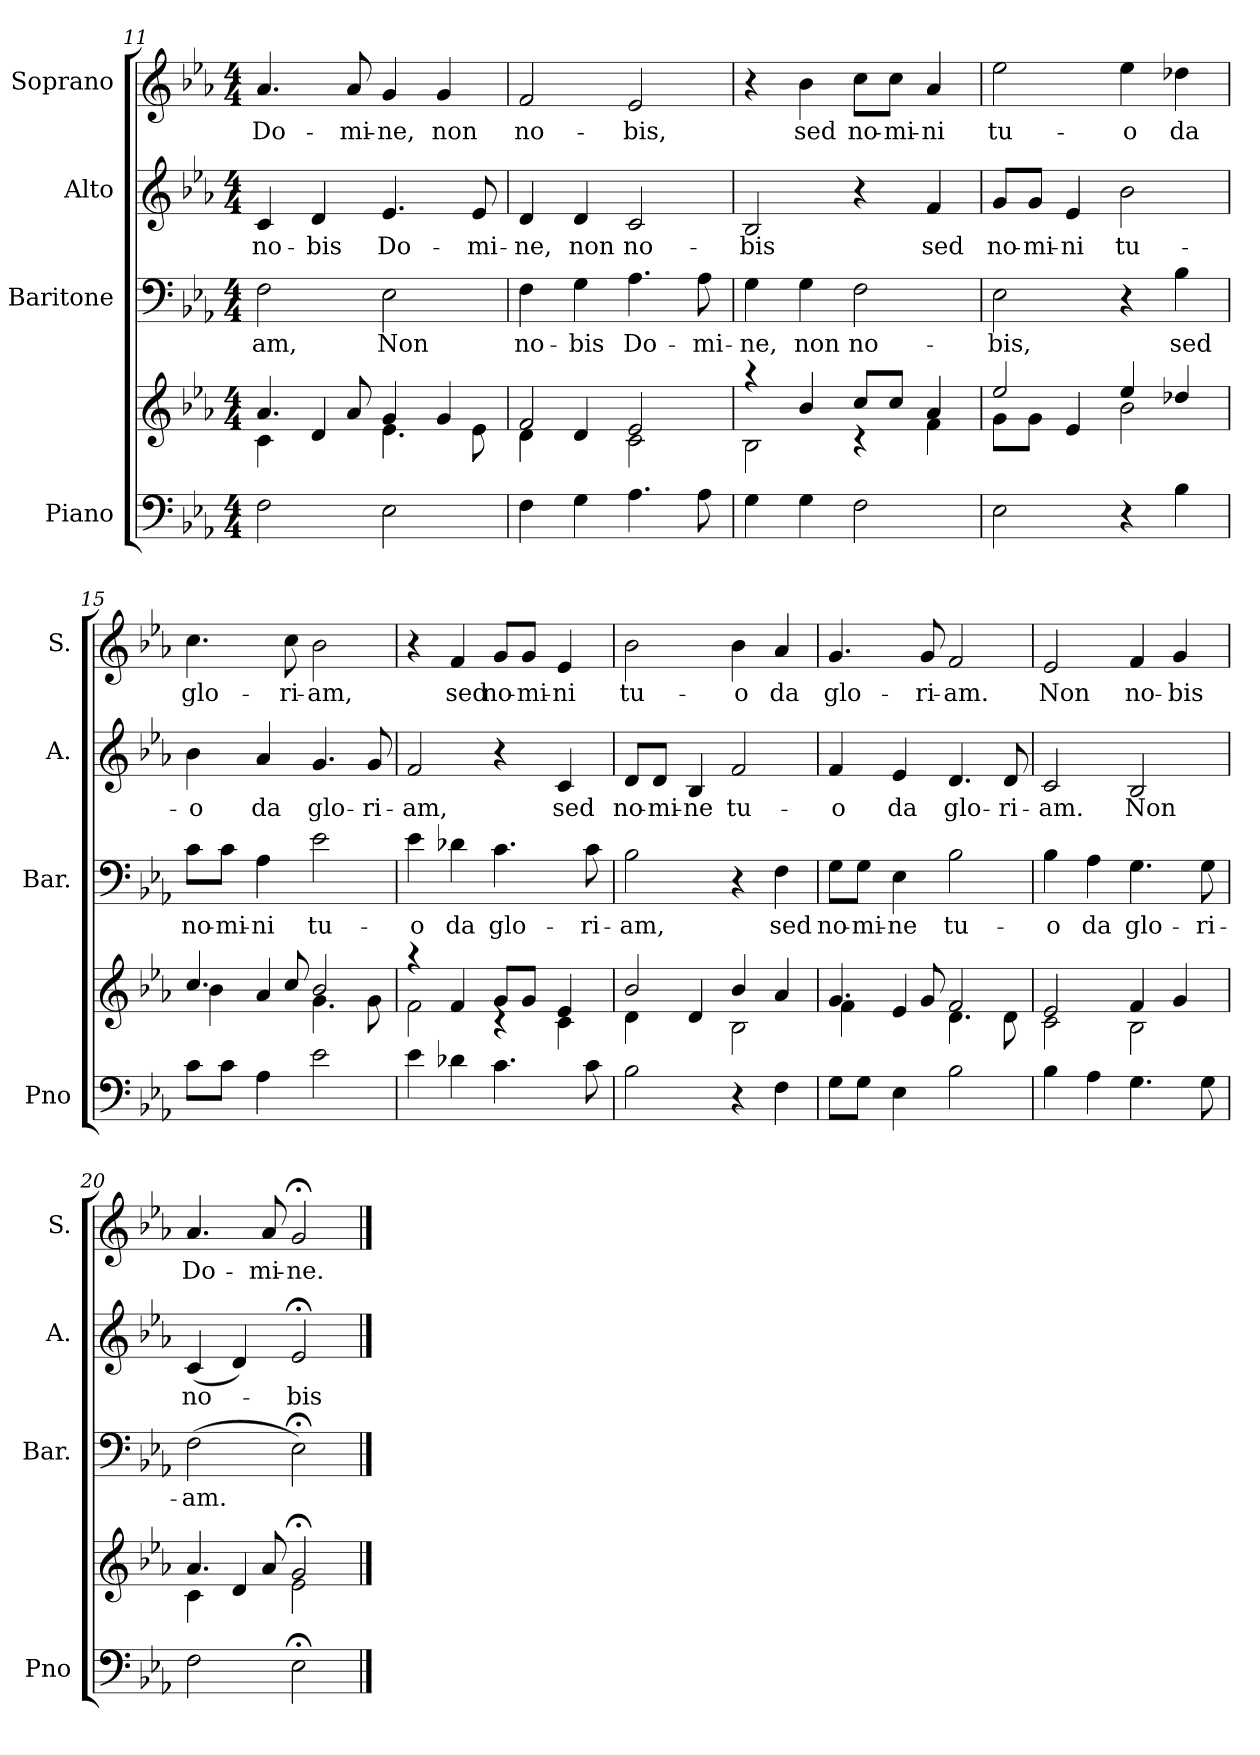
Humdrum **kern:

**kern	**kern	**kern	**text	**kern	**text	**kern	**text
*part4	*part4	*part3	*part3	*part2	*part2	*part1	*part1
*staff5	*staff4	*staff3	*staff3	*staff2	*staff2	*staff1	*staff1
*I"Piano	*	*I"Baritone	*	*I"Alto	*	*I"Soprano	*
*I'Pno	*	*I'Bar.	*	*I'A.	*	*I'S.	*
*clefF4	*clefG2	*clefF4	*	*clefG2	*	*clefG2	*
*k[b-e-a-]	*k[b-e-a-]	*k[b-e-a-]	*	*k[b-e-a-]	*	*k[b-e-a-]	*
*E-:	*E-:	*E-:	*	*E-:	*	*E-:	*
*M4/4	*M4/4	*M4/4	*	*M4/4	*	*M4/4	*
=11	=11	=11	=11	=11	=11	=11	=11
*	*^	*	*	*	*	*	*
!	!	!	!	!LO:LY:b	!	!LO:LY:b	!	!LO:LY:b
2F\	4.a-/	4c\	2F\	-am,	4c/	no-	4.a-/	Do-
!	!	!	!	!	!	!LO:LY:b	!	!
.	.	4d/	.	.	4d/	-bis	.	.
!	!	!	!	!	!	!	!	!LO:LY:b
.	8a-/	.	.	.	.	.	8a-/	-mi-
!	!	!	!	!LO:LY:b	!	!LO:LY:b	!	!LO:LY:b
2E-\	4g/	4.e-\	2E-\	Non	4.e-/	Do-	4g/	-ne,
!	!	!	!	!	!	!	!	!LO:LY:b
.	4g/	.	.	.	.	.	4g/	non
!	!	!	!	!	!	!LO:LY:b	!	!
.	.	8e-\	.	.	8e-/	-mi-	.	.
=12	=12	=12	=12	=12	=12	=12	=12	=12
!	!	!	!	!LO:LY:b	!	!LO:LY:b	!	!LO:LY:b
4F\	2f/	4d\	4F\	no-	4d/	-ne,	2f/	no-
!	!	!	!	!LO:LY:b	!	!LO:LY:b	!	!
4G\	.	4d/	4G\	-bis	4d/	non	.	.
!	!	!	!	!LO:LY:b	!	!LO:LY:b	!	!LO:LY:b
4.A-\	2e-/	2c\	4.A-\	Do-	2c/	no-	2e-/	-bis,
!	!	!	!	!LO:LY:b	!	!	!	!
8A-\	.	.	8A-\	-mi-	.	.	.	.
!!LO:LB:g=z
=13	=13	=13	=13	=13	=13	=13	=13	=13
!	!	!	!	!LO:LY:b	!	!LO:LY:b	!	!
4G\	4raa	2B-\	4G\	-ne,	2B-/	-bis	4r	.
!	!	!	!	!LO:LY:b	!	!	!	!LO:LY:b
4G\	4b-/	.	4G\	non	.	.	4b-\	sed
!	!	!	!	!LO:LY:b	!	!	!	!LO:LY:b
2F\	8cc/L	4rc	2F\	no-	4r	.	8cc\L	no-
!	!	!	!	!	!	!	!	!LO:LY:b
.	8cc/J	.	.	.	.	.	8cc\J	-mi-
!	!	!	!	!	!	!LO:LY:b	!	!LO:LY:b
.	4a-/	4f\	.	.	4f/	sed	4a-/	-ni
=14	=14	=14	=14	=14	=14	=14	=14	=14
!	!	!	!	!LO:LY:b	!	!LO:LY:b	!	!LO:LY:b
2E-\	2ee-/	8g\L	2E-\	-bis,	8g/L	no-	2ee-\	tu-
!	!	!	!	!	!	!LO:LY:b	!	!
.	.	8g\J	.	.	8g/J	-mi-	.	.
!	!	!	!	!	!	!LO:LY:b	!	!
.	.	4e-/	.	.	4e-/	-ni	.	.
!	!	!	!	!	!	!LO:LY:b	!	!LO:LY:b
4r	4ee-/	2b-\	4r	.	2b-\	tu-	4ee-\	-o
!	!	!	!	!LO:LY:b	!	!	!	!LO:LY:b
4B-\	4dd-X/	.	4B-\	sed	.	.	4dd-X\	da
=15	=15	=15	=15	=15	=15	=15	=15	=15
!	!	!	!	!LO:LY:b	!	!LO:LY:b	!	!LO:LY:b
8c\L	4.cc/	4b-\	8c\L	no-	4b-\	-o	4.cc\	glo-
!	!	!	!	!LO:LY:b	!	!	!	!
8c\J	.	.	8c\J	-mi-	.	.	.	.
!	!	!	!	!LO:LY:b	!	!LO:LY:b	!	!
4A-\	.	4a-/	4A-\	-ni	4a-/	da	.	.
!	!	!	!	!	!	!	!	!LO:LY:b
.	8cc/	.	.	.	.	.	8cc\	-ri-
!	!	!	!	!LO:LY:b	!	!LO:LY:b	!	!LO:LY:b
2e-\	2b-/	4.g\	2e-\	tu-	4.g/	glo-	2b-\	-am,
!	!	!	!	!	!	!LO:LY:b	!	!
.	.	8g\	.	.	8g/	-ri-	.	.
=16	=16	=16	=16	=16	=16	=16	=16	=16
!	!	!	!	!LO:LY:b	!	!LO:LY:b	!	!
4e-\	4raa	2f\	4e-\	-o	2f/	-am,	4r	.
!	!	!	!	!LO:LY:b	!	!	!	!LO:LY:b
4d-X\	4f/	.	4d-X\	da	.	.	4f/	sed
!	!	!	!	!LO:LY:b	!	!	!	!LO:LY:b
4.c\	8g/L	4rc	4.c\	glo-	4r	.	8g/L	no-
!	!	!	!	!	!	!	!	!LO:LY:b
.	8g/J	.	.	.	.	.	8g/J	-mi-
!	!	!	!	!	!	!LO:LY:b	!	!LO:LY:b
.	4e-/	4c\	.	.	4c/	sed	4e-/	-ni
!	!	!	!	!LO:LY:b	!	!	!	!
8c\	.	.	8c\	-ri-	.	.	.	.
!!LO:PB:g=z
=17	=17	=17	=17	=17	=17	=17	=17	=17
!	!	!	!	!LO:LY:b	!	!LO:LY:b	!	!LO:LY:b
2B-\	2b-/	4d\	2B-\	-am,	8d/L	no-	2b-\	tu-
!	!	!	!	!	!	!LO:LY:b	!	!
.	.	.	.	.	8d/J	-mi-	.	.
!	!	!	!	!	!	!LO:LY:b	!	!
.	.	4d/	.	.	4B-/	-ne	.	.
!	!	!	!	!	!	!LO:LY:b	!	!LO:LY:b
4r	4b-/	2B-\	4r	.	2f/	tu-	4b-\	-o
!	!	!	!	!LO:LY:b	!	!	!	!LO:LY:b
4F\	4a-/	.	4F\	sed	.	.	4a-/	da
=18	=18	=18	=18	=18	=18	=18	=18	=18
!	!	!	!	!LO:LY:b	!	!LO:LY:b	!	!LO:LY:b
8G\L	4.g/	4f\	8G\L	no-	4f/	-o	4.g/	glo-
!	!	!	!	!LO:LY:b	!	!	!	!
8G\J	.	.	8G\J	-mi-	.	.	.	.
!	!	!	!	!LO:LY:b	!	!LO:LY:b	!	!
4E-\	.	4e-/	4E-\	-ne	4e-/	da	.	.
!	!	!	!	!	!	!	!	!LO:LY:b
.	8g/	.	.	.	.	.	8g/	-ri-
!	!	!	!	!LO:LY:b	!	!LO:LY:b	!	!LO:LY:b
2B-\	2f/	4.d\	2B-\	tu-	4.d/	glo-	2f/	-am.
!	!	!	!	!	!	!LO:LY:b	!	!
.	.	8d\	.	.	8d/	-ri-	.	.
=19	=19	=19	=19	=19	=19	=19	=19	=19
!	!	!	!	!LO:LY:b	!	!LO:LY:b	!	!LO:LY:b
4B-\	2e-/	2c\	4B-\	-o	2c/	-am.	2e-/	Non
!	!	!	!	!LO:LY:b	!	!	!	!
4A-\	.	.	4A-\	da	.	.	.	.
!	!	!	!	!LO:LY:b	!	!LO:LY:b	!	!LO:LY:b
4.G\	4f/	2B-\	4.G\	glo-	2B-/	Non	4f/	no-
!	!	!	!	!	!	!	!	!LO:LY:b
.	4g/	.	.	.	.	.	4g/	-bis
!	!	!	!	!LO:LY:b	!	!	!	!
8G\	.	.	8G\	-ri-	.	.	.	.
=20	=20	=20	=20	=20	=20	=20	=20	=20
!	!	!	!	!LO:LY:b	!	!LO:LY:b	!	!LO:LY:b
2F\	4.a-/	4c\	(>2F\	-am.	(4c/	no-	4.a-/	Do-
.	.	4d/	.	.	4d/)	.	.	.
!	!	!	!	!	!	!	!	!LO:LY:b
.	8a-/	.	.	.	.	.	8a-/	-mi-
!	!	!	!	!	!	!LO:LY:b	!	!LO:LY:b
2E-;<\	2g;</	2e-\	2E-;<\)	.	2e-;/	-bis	2g;/	-ne.
*	*v	*v	*	*	*	*	*	*
==	==	==	==	==	==	==	==
*-	*-	*-	*-	*-	*-	*-	*-
